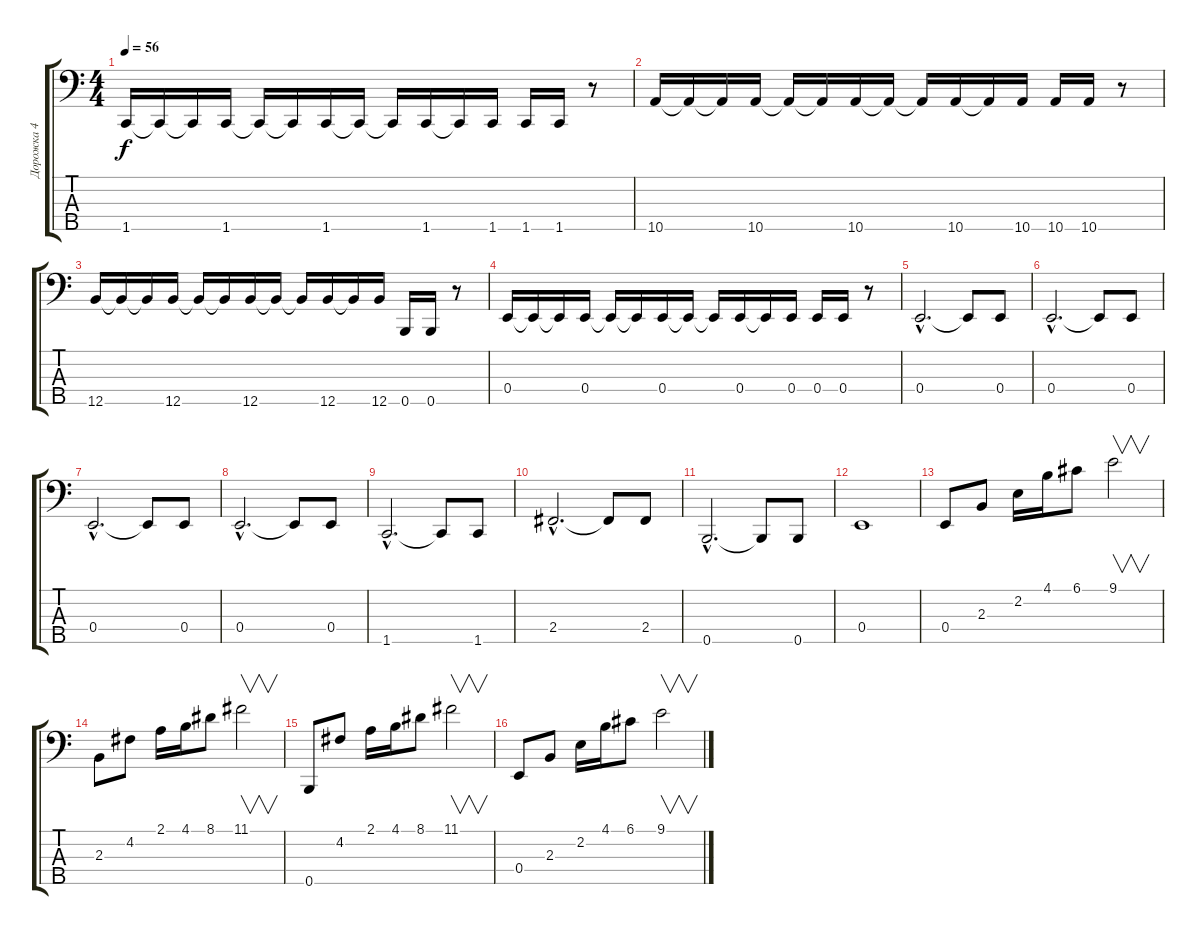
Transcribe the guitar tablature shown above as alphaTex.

\track ("Дорожка 4" "Дорожка 4") {instrument electricbassfinger}
\staff {score tabs}
\tuning (G2 D2 A1 E1 B0) {hide}
\ts (4 4)
\tempo 56
\clef f4
\ks c
1.5.16{dy f} 1.5{t}.16 1.5{t}.16 1.5.16 1.5{t}.16 1.5{t}.16 1.5.16 1.5{t}.16 1.5{t}.16 1.5.16 1.5{t}.16 1.5.16 1.5.16 1.5.16 r.8 |
10.5.16 10.5{t}.16 10.5{t}.16 10.5.16 10.5{t}.16 10.5{t}.16 10.5.16 10.5{t}.16 10.5{t}.16 10.5.16 10.5{t}.16 10.5.16 10.5.16 10.5.16 r.8 |
12.5.16 12.5{t}.16 12.5{t}.16 12.5.16 12.5{t}.16 12.5{t}.16 12.5.16 12.5{t}.16 12.5{t}.16 12.5.16 12.5{t}.16 12.5.16 0.5.16 0.5.16 r.8 |
0.4.16 0.4{t}.16 0.4{t}.16 0.4.16 0.4{t}.16 0.4{t}.16 0.4.16 0.4{t}.16 0.4{t}.16 0.4.16 0.4{t}.16 0.4.16 0.4.16 0.4.16 r.8 |
0.4{hac}.2{d} 0.4{t}.8 0.4.8 |
0.4{hac}.2{d} 0.4{t}.8 0.4.8 |
0.4{hac}.2{d} 0.4{t}.8 0.4.8 |
0.4{hac}.2{d} 0.4{t}.8 0.4.8 |
1.5{hac}.2{d} 1.5{t}.8 1.5.8 |
2.4{hac}.2{d} 2.4{t}.8 2.4.8 |
0.5{hac}.2{d} 0.5{t}.8 0.5.8 |
0.4.1 |
0.4.8 2.3.8 2.2.16 4.1.16 6.1.8 9.1.2{v} |
2.3.8 4.2.8 2.1.16 4.1.16 8.1.8 11.1.2{v} |
0.5.8 4.2.8 2.1.16 4.1.16 8.1.8 11.1.2{v} |
0.4.8 2.3.8 2.2.16 4.1.16 6.1.8 9.1.2{v}
